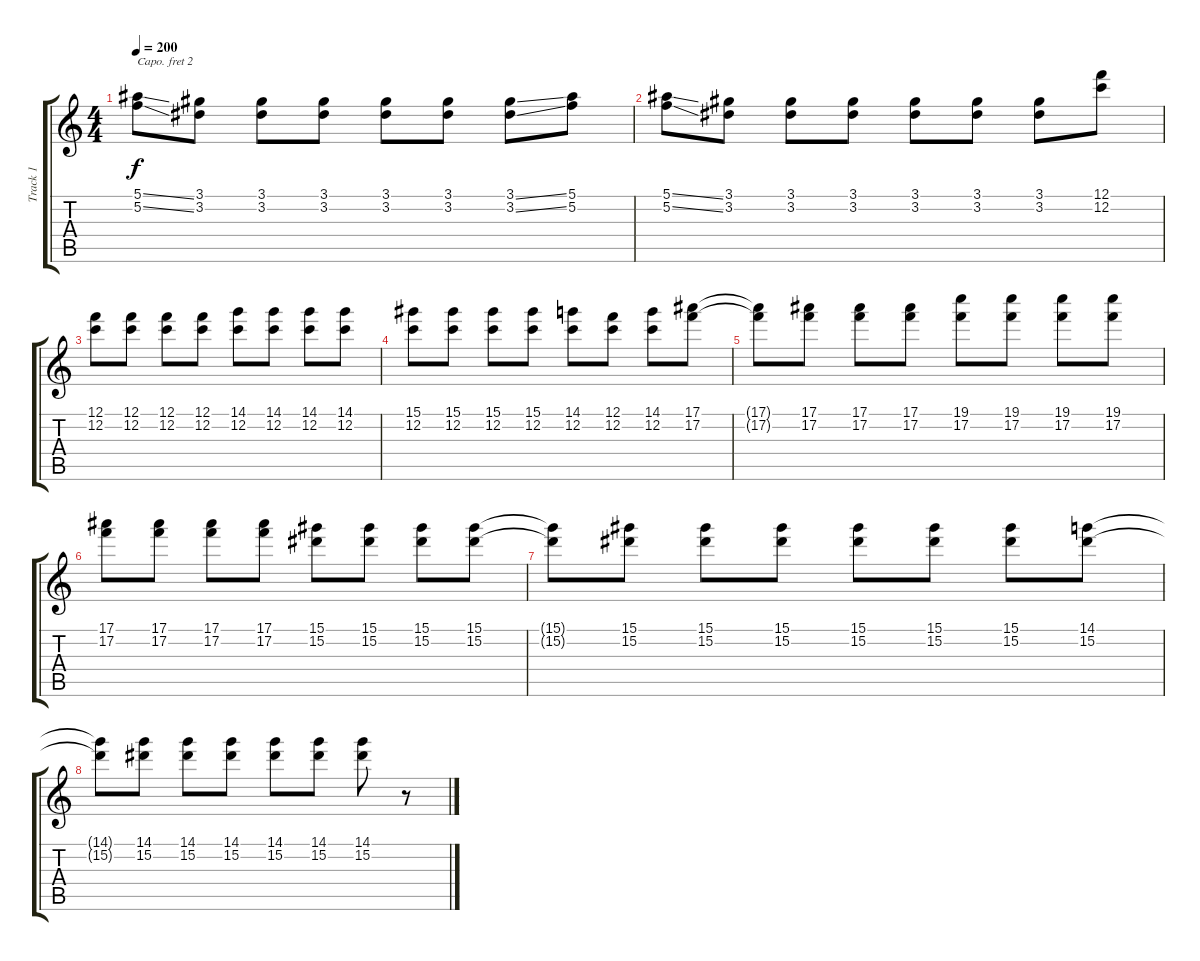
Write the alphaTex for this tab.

\track ("Track 1" "Track 1") {instrument acousticguitarsteel}
\staff {score tabs}
\capo 2
\tuning (Eb4 Bb3 Gb3 Db3 Ab2 Eb2) {hide}
\ts (4 4)
\tempo 200
\clef g2
\ks c
(5.1{ss t} 5.2{ss t}).8{dy f} (3.1 3.2).8 (3.1 3.2).8 (3.1 3.2).8 (3.1 3.2).8 (3.1 3.2).8 (3.1{ss} 3.2{ss}).8 (5.1 5.2).8 |
(5.1{ss} 5.2{ss}).8 (3.1 3.2).8 (3.1 3.2).8 (3.1 3.2).8 (3.1 3.2).8 (3.1 3.2).8 (3.1 3.2).8 (12.1 12.2).8 |
(12.1 12.2).8 (12.1 12.2).8 (12.1 12.2).8 (12.1 12.2).8 (14.1 12.2).8 (14.1 12.2).8 (14.1 12.2).8 (14.1 12.2).8 |
(15.1 12.2).8 (15.1 12.2).8 (15.1 12.2).8 (15.1 12.2).8 (14.1 12.2).8 (12.1 12.2).8 (14.1 12.2).8 (17.1 17.2).8 |
(17.1{t} 17.2{t}).8 (17.1 17.2).8 (17.1 17.2).8 (17.1 17.2).8 (19.1 17.2).8 (19.1 17.2).8 (19.1 17.2).8 (19.1 17.2).8 |
(17.1 17.2).8 (17.1 17.2).8 (17.1 17.2).8 (17.1 17.2).8 (15.1 15.2).8 (15.1 15.2).8 (15.1 15.2).8 (15.1 15.2).8 |
(15.1{t} 15.2{t}).8 (15.1 15.2).8 (15.1 15.2).8 (15.1 15.2).8 (15.1 15.2).8 (15.1 15.2).8 (15.1 15.2).8 (14.1 15.2).8 |
(14.1{t} 15.2{t}).8 (14.1 15.2).8 (14.1 15.2).8 (14.1 15.2).8 (14.1 15.2).8 (14.1 15.2).8 (14.1 15.2).8 r.8
